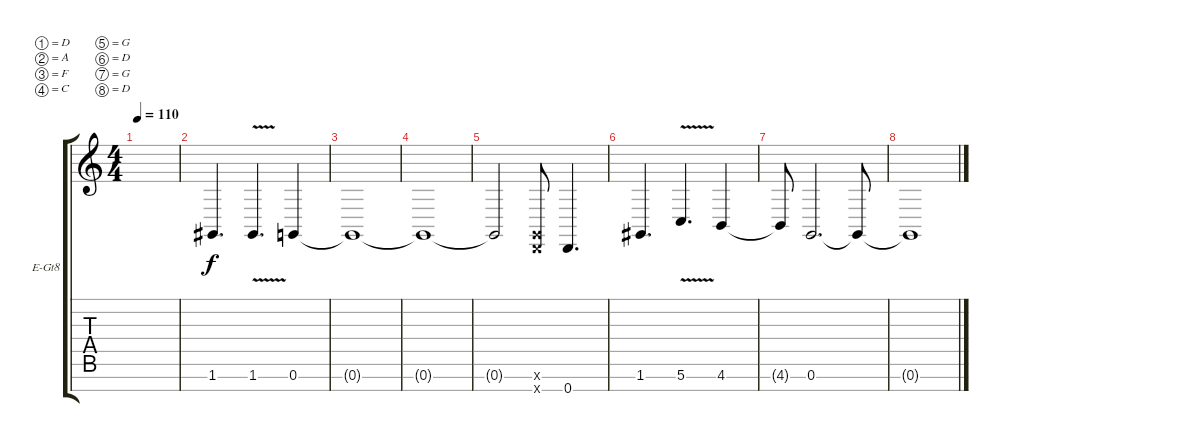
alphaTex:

\bracketExtendMode groupsimilarinstruments
\firstSystemTrackNameOrientation horizontal
\otherSystemsTrackNameOrientation horizontal
\track ("Jae" "E-Gt8") {instrument distortionguitar}
\staff {score tabs}
\tuning (D4 A3 F3 C3 G2 D2 G1 D1)
\ts (4 4)
\tempo 110
\clef g2
\ks c
|
1.7.4{d} 1.7{v}.4{d} 0.7.4 |
0.7{t}.1 |
0.7{t}.1 |
0.7{t}.2 (0.8{x} 0.7{x}).8 0.8.4{d} |
1.7.4{d} 5.7{v}.4{d} 4.7.4 |
4.7{t}.8 0.7.2{d} 0.7{t}.8 |
0.7{t}.1
